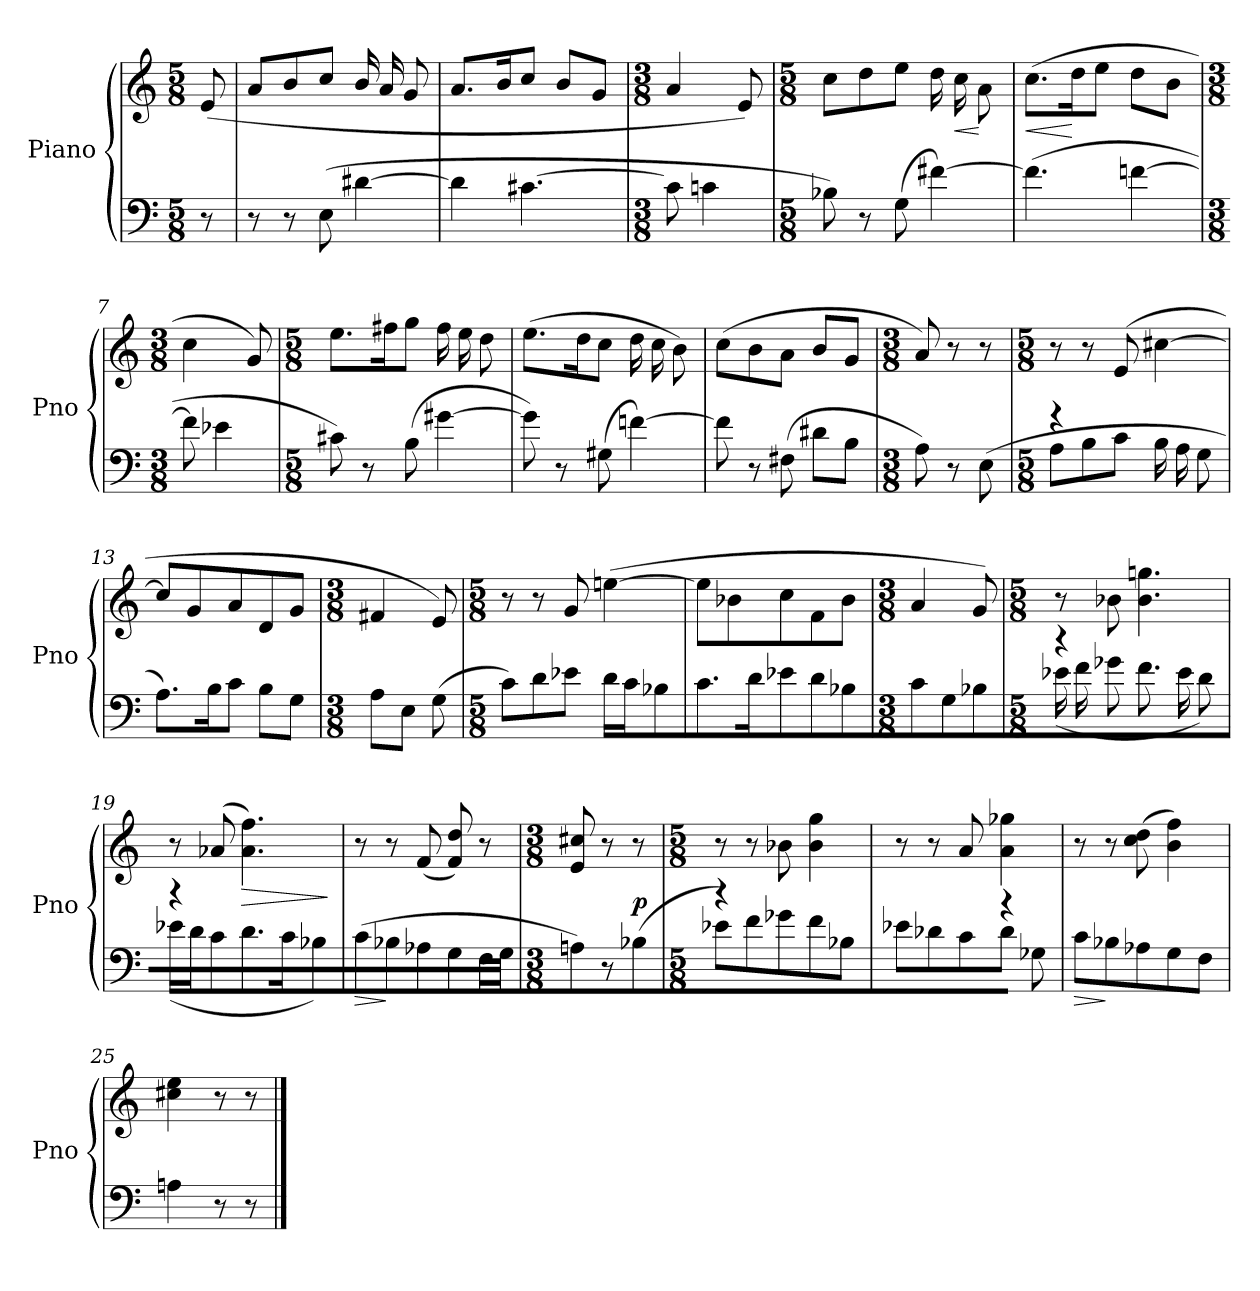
**kern	**dynam	**kern	**dynam
*part2	*part2	*part1	*part1
*staff2	*staff2	*staff1	*staff1
*I"Piano	*	*I"Piano	*
*I'Pno	*	*I'Pno	*
*clefF4	*	*clefG2	*
*M5/8	*	*M5/8	*
*MM76	*	*MM76	*
=1	=1	=1	=1
8r	.	(8e/	.
=2	=2	=2	=2
8r	.	8a/L	.
8r	.	8b/	.
(8E\	.	8cc/J	.
[4d#X\	.	16b/LL	.
.	.	16a/	.
.	.	8g/J	.
=3	=3	=3	=3
4d#\]	.	8.a/L	.
.	.	16b/	.
[4.c#X\	.	8cc/J	.
.	.	8b/L	.
.	.	8g/J	.
=4	=4	=4	=4
*M3/8	*	*M3/8	*
8c#\]	.	4a/	.
4cn\	.	.	.
.	.	8e/)	.
=5	=5	=5	=5
*M5/8	*	*M5/8	*
8B-X\)	.	8cc\L	.
8r	.	8dd\	.
(8G\	.	8ee\J	.
[4f#X\)	.	16dd\LL	.
!	!	!	!LO:HP:b
.	.	16cc\	<
.	.	8a\J	[
!!LO:LB:g=z
=6	=6	=6	=6
!	!	!	!LO:HP:b
(4.f#\]	.	(8.cc\L	<
.	.	16dd\	[
.	.	8ee\J	.
[4fn\	.	8dd\L	.
.	.	8b\J	.
=7	=7	=7	=7
*M3/8	*	*M3/8	*
8f\]	.	4cc\	.
4e-X\	.	.	.
.	.	8g/)	.
=8	=8	=8	=8
*M5/8	*	*M5/8	*
8c#X\)	.	8.ee\L	.
8r	.	.	.
.	.	16ff#X\	.
(8B\	.	8gg\J	.
[4g#X\	.	16ff#\LL	.
.	.	16ee\	.
.	.	8dd\J	.
=9	=9	=9	=9
8g#\])	.	(8.ee\L	.
8r	.	.	.
.	.	16dd\	.
(8G#X\	.	8cc\J	.
[4fn\)	.	16dd\LL	.
.	.	16cc\	.
.	.	8b\J)	.
!!LO:LB:g=z
=10	=10	=10	=10
8f\]	.	(8cc\L	.
8r	.	8b\	.
(8F#X\	.	8a\J	.
8d#X\L	.	8b/L	.
8B\J	.	8g/J	.
=11	=11	=11	=11
*M3/8	*	*M3/8	*
8A\)	.	8a/)	.
8r	.	8r	.
(8E\	.	8r	.
=12	=12	=12	=12
*M5/8	*	*M5/8	*
*^	*	*	*
4r	8A\L	.	8r	.
.	8B\	.	8r	.
4.ryy	8c\J	.	(8e/	.
.	16B\LL	.	[4cc#X\	.
.	16A\	.	.	.
.	8G\J	.	.	.
*v	*v	*	*	*
=13	=13	=13	=13
8.A\L)	.	8cc#/L]	.
.	.	8g/	.
16B\	.	.	.
8c\J	.	8a/	.
8B\L	.	8d/	.
8G\J	.	8g/J	.
=14	=14	=14	=14
*M3/8	*	*M3/8	*
8A\L	.	4f#X/	.
8E\J	.	.	.
(8G\	.	8e/)	.
!!LO:LB:g=z
=15	=15	=15	=15
*M5/8	*	*M5/8	*
8c\L)	.	8r	.
8d\	.	8r	.
8e-X\J	.	8g/	.
16d\LL	.	([4een\	.
16c\	.	.	.
8B-X\J	.	.	.
=16	=16	=16	=16
8.c\L	.	8ee\L]	.
.	.	8b-X\	.
16d\	.	.	.
8e-X\J	.	8cc\	.
8d\L	.	8f\	.
8B-X\J	.	8b-\J	.
=17	=17	=17	=17
*M3/8	*	*M3/8	*
8c\L	.	4a/	.
8G\J	.	.	.
8B-X\	.	8g/)	.
=18	=18	=18	=18
*M5/8	*	*M5/8	*
*^	*	*	*
4r	(16e-X\LL	.	8r	.
.	16f\	.	.	.
.	8g-X\J	.	8b-X\	.
4.ryy	8.f\L	.	4.b-\ 4.ggn\	.
.	16e-\	.	.	.
.	8d\J)	.	.	.
=19	=19	=19	=19	=19
4r	(16e-X\LL	.	8r	.
.	16d\	.	.	.
.	8c\J	.	(8a-X/	.
!	!	!	!	!LO:HP:b
4.ryy	8.d\L	.	4.a-\ 4.ff\)	>
.	16c\	.	.	.
.	8B-X\J)	.	.	.
*v	*v	*	*	*
.	.	.	]
!!LO:LB:g=z
=20	=20	=20	=20
!	!LO:HP:b	!	!
(8c\L	>	8r	.
8B-X\	]	8r	.
8A-X\	.	(8f/	.
8G\	.	8f/ 8dd/)	.
16F\	.	8r	.
16G\JJ	.	.	.
=21	=21	=21	=21
*M3/8	*	*M3/8	*
8An\)	.	8e/ 8cc#X/	.
8r	.	8r	.
!	!LO:DY:a	!	!
(8B-X\	p	8r	.
=22	=22	=22	=22
*M5/8	*	*M5/8	*
*^	*	*	*
4r)	8e-X\L	.	8r	.
.	8f\	.	8r	.
4.ryy	8g-X\	.	8b-X\	.
.	8f\	.	4b-\ 4gg\	.
.	8B-X\J	.	.	.
=23	=23	=23	=23	=23
4.ryy	8e-X\L	.	8r	.
.	8d-X\	.	8r	.
.	8c\	.	8a/	.
4r	8d-\J	.	4a\ 4gg-X\	.
.	8G-X\J	.	.	.
=24	=24	=24	=24	=24
!	!	!LO:HP:b	!	!
*v	*v	*	*	*
8c\L	>	8r	.
8B-X\	]	8r	.
8A-X\	.	(8cc\ 8dd\	.
8G\	.	4b\ 4ff\)	.
8F\J	.	.	.
=25	=25	=25	=25
4An\	.	4cc#X\ 4ee\	.
8r	.	8r	.
8r	.	8r	.
==	==	==	==
*-	*-	*-	*-
